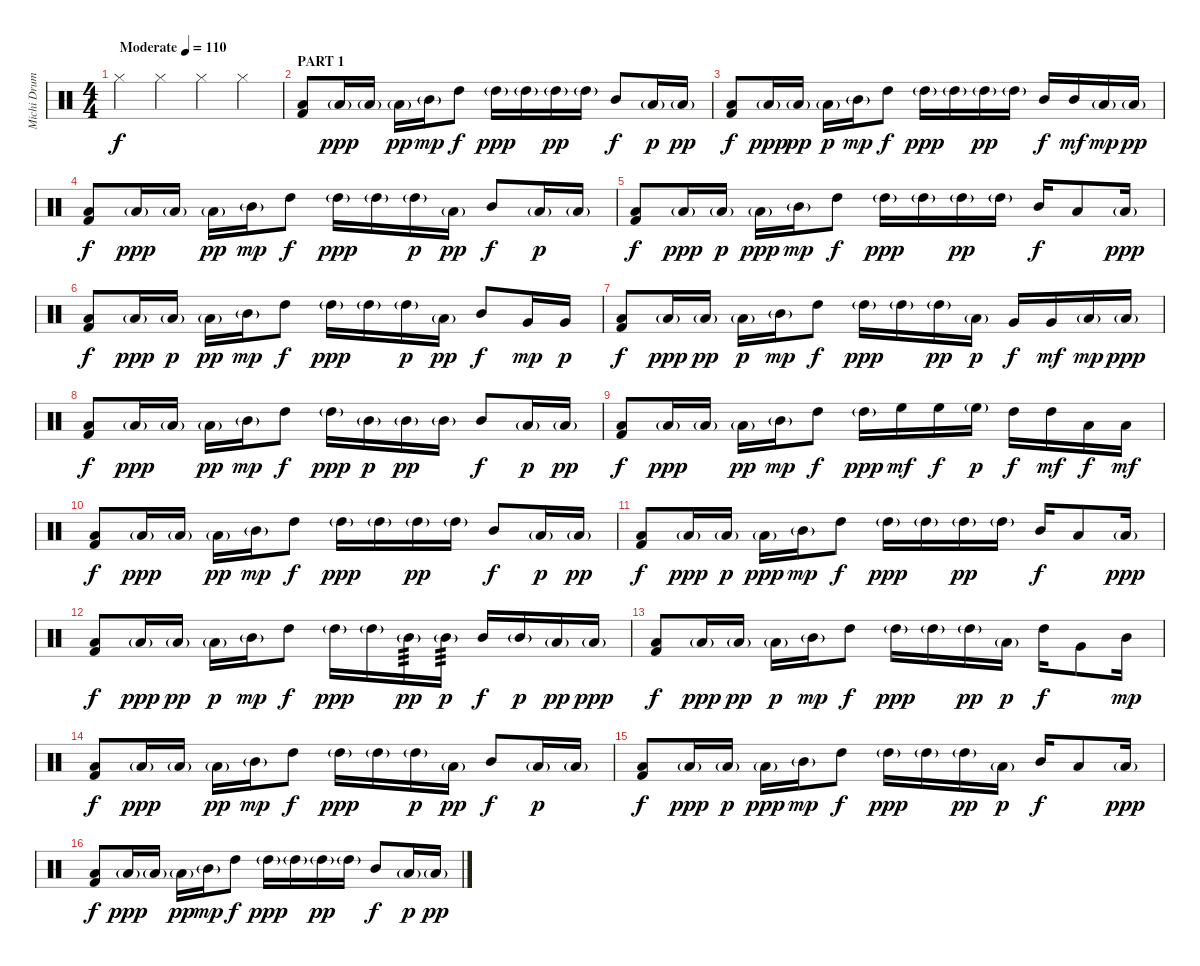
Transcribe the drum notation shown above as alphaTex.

\track ("Michi Drums" "Michi Drum") {instrument percussion}
\staff {score}
\articulation defaults
\ts (4 4)
\tempo (110 "Moderate")
\clef neutral
\ks c "Hi-Hat (closed)".4{dy f} "Hi-Hat (closed)".4 "Hi-Hat (closed)".4 "Hi-Hat (closed)".4
|
\section ("" "PART 1")
("Low Floor Tom (hit)" "Kick (hit) 2").8 "Low Floor Tom (hit)"{g}.16{dy ppp} "Low Tom (hit)"{g}.16 "Low Tom (hit)"{g}.16{dy pp} "Mid Tom (hit)"{g}.16{dy mp} "High Tom (hit)".8{dy f} "High Tom (hit)"{g}.16{dy ppp} "High Tom (hit)"{g}.16 "High Tom (hit)"{g}.16{dy pp} "High Tom (hit)"{g}.16 "Mid Tom (hit)".8{dy f} "Low Tom (hit)"{g}.16{dy p} "Low Tom (hit)"{g}.16{dy pp} |
("Low Floor Tom (hit)" "Kick (hit) 2").8{dy f} "Low Floor Tom (hit)"{g}.16{dy ppp} "Low Tom (hit)"{g}.16{dy pp} "Low Tom (hit)"{g}.16{dy p} "Mid Tom (hit)"{g}.16{dy mp} "High Tom (hit)".8{dy f} "High Tom (hit)"{g}.16{dy ppp} "High Tom (hit)"{g}.16 "High Tom (hit)"{g}.16{dy pp} "High Tom (hit)"{g}.16 "Mid Tom (hit)".16{dy f} "Mid Tom (hit)".16{dy mf} "Low Tom (hit)"{g}.16{dy mp} "Low Tom (hit)"{g}.16{dy pp} |
("Low Floor Tom (hit)" "Kick (hit) 2").8{dy f} "Low Floor Tom (hit)"{g}.16{dy ppp} "Low Tom (hit)"{g}.16 "Low Tom (hit)"{g}.16{dy pp} "Mid Tom (hit)"{g}.16{dy mp} "High Tom (hit)".8{dy f} "High Tom (hit)"{g}.16{dy ppp} "High Tom (hit)"{g}.16 "High Tom (hit)"{g}.16{dy p} "Low Tom (hit)"{g}.16{dy pp} "Mid Tom (hit)".8{dy f} "Low Tom (hit)"{g}.16{dy p} "Low Tom (hit)"{g}.16 |
("Low Floor Tom (hit)" "Kick (hit) 2").8{dy f} "Low Floor Tom (hit)"{g}.16{dy ppp} "Low Tom (hit)"{g}.16{dy p} "Low Tom (hit)"{g}.16{dy ppp} "Mid Tom (hit)"{g}.16{dy mp} "High Tom (hit)".8{dy f} "High Tom (hit)"{g}.16{dy ppp} "High Tom (hit)"{g}.16 "High Tom (hit)"{g}.16{dy pp} "High Tom (hit)"{g}.16 "Mid Tom (hit)".16{dy f} "Low Floor Tom (hit)".8 "Low Floor Tom (hit)"{g}.16{dy ppp} |
("Low Floor Tom (hit)" "Kick (hit) 2").8{dy f} "Low Floor Tom (hit)"{g}.16{dy ppp} "Low Tom (hit)"{g}.16{dy p} "Low Tom (hit)"{g}.16{dy pp} "Mid Tom (hit)"{g}.16{dy mp} "High Tom (hit)".8{dy f} "High Tom (hit)"{g}.16{dy ppp} "High Tom (hit)"{g}.16 "High Tom (hit)"{g}.16{dy p} "Low Tom (hit)"{g}.16{dy pp} "Mid Tom (hit)".8{dy f} "Very Low Tom (hit)".16{dy mp} "Very Low Tom (hit)".16{dy p} |
("Low Floor Tom (hit)" "Kick (hit) 2").8{dy f} "Low Floor Tom (hit)"{g}.16{dy ppp} "Low Tom (hit)"{g}.16{dy pp} "Low Tom (hit)"{g}.16{dy p} "Mid Tom (hit)"{g}.16{dy mp} "High Tom (hit)".8{dy f} "High Tom (hit)"{g}.16{dy ppp} "High Tom (hit)"{g}.16 "High Tom (hit)"{g}.16{dy pp} "Low Tom (hit)"{g}.16{dy p} "Very Low Tom (hit)".16{dy f} "Very Low Tom (hit)".16{dy mf} "Low Floor Tom (hit)"{g}.16{dy mp} "Low Floor Tom (hit)"{g}.16{dy ppp} |
("Low Floor Tom (hit)" "Kick (hit) 2").8{dy f} "Low Floor Tom (hit)"{g}.16{dy ppp} "Low Tom (hit)"{g}.16 "Low Tom (hit)"{g}.16{dy pp} "Mid Tom (hit)"{g}.16{dy mp} "High Tom (hit)".8{dy f} "High Tom (hit)"{g}.16{dy ppp} "Mid Tom (hit)"{g}.16{dy p} "Mid Tom (hit)"{g}.16{dy pp} "Mid Tom (hit)"{g}.16 "Mid Tom (hit)".8{dy f} "Low Tom (hit)"{g}.16{dy p} "Low Tom (hit)"{g}.16{dy pp} |
("Low Floor Tom (hit)" "Kick (hit) 2").8{dy f} "Low Floor Tom (hit)"{g}.16{dy ppp} "Low Tom (hit)"{g}.16 "Low Tom (hit)"{g}.16{dy pp} "Mid Tom (hit)"{g}.16{dy mp} "High Tom (hit)".8{dy f} "High Tom (hit)"{g}.16{dy ppp} "High Floor Tom (hit)".16{dy mf} "High Floor Tom (hit)".16{dy f} "High Floor Tom (hit)"{g}.16{dy p} "High Tom (hit)".16{dy f} "High Tom (hit)".16{dy mf} "Low Tom (hit)".16{dy f} "Low Tom (hit)".16{dy mf} |
("Low Floor Tom (hit)" "Kick (hit) 2").8{dy f} "Low Floor Tom (hit)"{g}.16{dy ppp} "Low Tom (hit)"{g}.16 "Low Tom (hit)"{g}.16{dy pp} "Mid Tom (hit)"{g}.16{dy mp} "High Tom (hit)".8{dy f} "High Tom (hit)"{g}.16{dy ppp} "High Tom (hit)"{g}.16 "High Tom (hit)"{g}.16{dy pp} "High Tom (hit)"{g}.16 "Mid Tom (hit)".8{dy f} "Low Tom (hit)"{g}.16{dy p} "Low Tom (hit)"{g}.16{dy pp} |
("Low Floor Tom (hit)" "Kick (hit) 2").8{dy f} "Low Floor Tom (hit)"{g}.16{dy ppp} "Low Tom (hit)"{g}.16{dy p} "Low Tom (hit)"{g}.16{dy ppp} "Mid Tom (hit)"{g}.16{dy mp} "High Tom (hit)".8{dy f} "High Tom (hit)"{g}.16{dy ppp} "High Tom (hit)"{g}.16 "High Tom (hit)"{g}.16{dy pp} "High Tom (hit)"{g}.16 "Mid Tom (hit)".16{dy f} "Low Tom (hit)".8 "Low Tom (hit)"{g}.16{dy ppp} |
("Low Floor Tom (hit)" "Kick (hit) 2").8{dy f} "Low Floor Tom (hit)"{g}.16{dy ppp} "Low Tom (hit)"{g}.16{dy pp} "Low Tom (hit)"{g}.16{dy p} "Mid Tom (hit)"{g}.16{dy mp} "High Tom (hit)".8{dy f} "High Tom (hit)"{g}.16{dy ppp} "High Tom (hit)"{g}.16 "Mid Tom (hit)"{g}.16{tp 3 dy pp} "Mid Tom (hit)"{g}.16{tp 3 dy p} "Mid Tom (hit)".16{dy f} "Mid Tom (hit)"{g}.16{dy p} "Low Tom (hit)"{g}.16{dy pp} "Low Tom (hit)"{g}.16{dy ppp} |
("Low Floor Tom (hit)" "Kick (hit) 2").8{dy f} "Low Floor Tom (hit)"{g}.16{dy ppp} "Low Tom (hit)"{g}.16{dy pp} "Low Tom (hit)"{g}.16{dy p} "Mid Tom (hit)"{g}.16{dy mp} "High Tom (hit)".8{dy f} "High Tom (hit)"{g}.16{dy ppp} "High Tom (hit)"{g}.16 "High Tom (hit)"{g}.16{dy pp} "Low Tom (hit)"{g}.16{dy p} "High Tom (hit)".16{dy f} "Very Low Tom (hit)".8 "Mid Tom (hit)".16{dy mp} |
("Low Floor Tom (hit)" "Kick (hit) 2").8{dy f} "Low Floor Tom (hit)"{g}.16{dy ppp} "Low Tom (hit)"{g}.16 "Low Tom (hit)"{g}.16{dy pp} "Mid Tom (hit)"{g}.16{dy mp} "High Tom (hit)".8{dy f} "High Tom (hit)"{g}.16{dy ppp} "High Tom (hit)"{g}.16 "High Tom (hit)"{g}.16{dy p} "Low Tom (hit)"{g}.16{dy pp} "Mid Tom (hit)".8{dy f} "Low Tom (hit)"{g}.16{dy p} "Low Tom (hit)"{g}.16 |
("Low Floor Tom (hit)" "Kick (hit) 2").8{bd 120 dy f} "Low Floor Tom (hit)"{g}.16{dy ppp} "Low Tom (hit)"{g}.16{dy p} "Low Tom (hit)"{g}.16{dy ppp} "Mid Tom (hit)"{g}.16{dy mp} "High Tom (hit)".8{dy f} "High Tom (hit)"{g}.16{dy ppp} "High Tom (hit)"{g}.16 "High Tom (hit)"{g}.16{dy pp} "Low Tom (hit)"{g}.16{dy p} "Mid Tom (hit)".16{dy f} "Low Floor Tom (hit)".8 "Low Floor Tom (hit)"{g}.16{dy ppp} |
("Low Floor Tom (hit)" "Kick (hit) 2").8{dy f} "Low Floor Tom (hit)"{g}.16{dy ppp} "Low Tom (hit)"{g}.16 "Low Tom (hit)"{g}.16{dy pp} "Mid Tom (hit)"{g}.16{dy mp} "High Tom (hit)".8{dy f} "High Tom (hit)"{g}.16{dy ppp} "High Tom (hit)"{g}.16 "High Tom (hit)"{g}.16{dy pp} "High Tom (hit)"{g}.16 "Mid Tom (hit)".8{dy f} "Low Tom (hit)"{g}.16{dy p} "Low Tom (hit)"{g}.16{dy pp}
